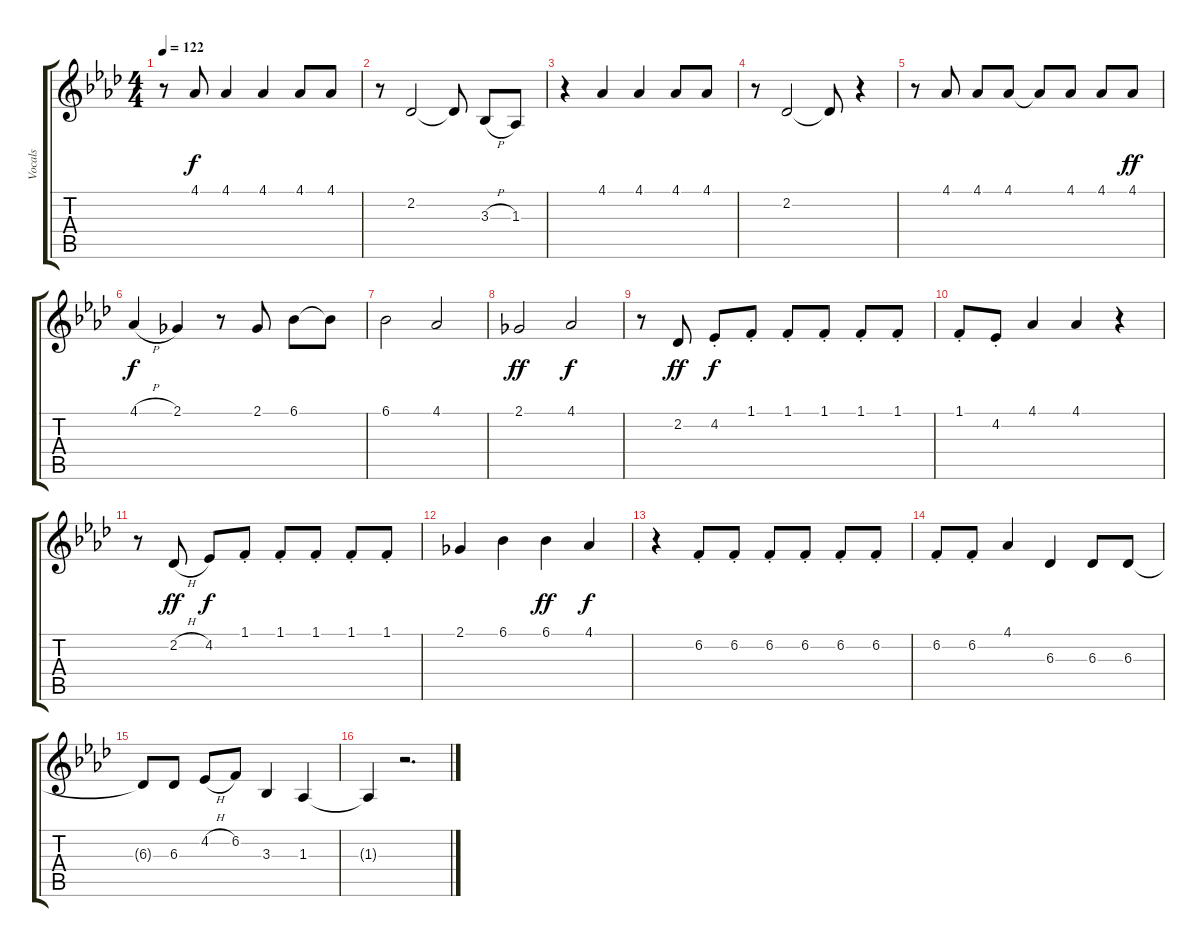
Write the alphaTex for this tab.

\track ("Vocals" "Vocals") {instrument englishhorn}
\staff {score tabs}
\tuning (E4 B3 G3 D3 A2 E2) {hide}
\ts (4 4)
\tempo 122
\clef g2
\ks ab
r.8{dy f} 4.1.8 4.1.4 4.1.4 4.1.8 4.1.8 |
r.8 2.2.2 2.2{t}.8 3.3{h}.8 1.3.8 |
r.4 4.1.4 4.1.4 4.1.8 4.1.8 |
r.8 2.2.2 2.2{t}.8 r.4 |
r.8 4.1.8 4.1.8 4.1.8 4.1{t}.8 4.1.8 4.1.8 4.1.8{dy ff} |
4.1{h}.4{dy f} 2.1.4 r.8 2.1.8 6.1.8 6.1{t}.8 |
6.1.2 4.1.2 |
2.1.2{dy ff} 4.1.2{dy f} |
r.8 2.2.8{dy ff} 4.2{st}.8{dy f} 1.1{st}.8 1.1{st}.8 1.1{st}.8 1.1{st}.8 1.1{st}.8 |
1.1{st}.8 4.2{st}.8 4.1.4 4.1.4 r.4 |
r.8 2.2{h}.8{dy ff} 4.2.8{dy f} 1.1{st}.8 1.1{st}.8 1.1{st}.8 1.1{st}.8 1.1{st}.8 |
2.1.4 6.1.4 6.1.4{dy ff} 4.1.4{dy f} |
r.4 6.2{st}.8 6.2{st}.8 6.2{st}.8 6.2{st}.8 6.2{st}.8 6.2{st}.8 |
6.2{st}.8 6.2{st}.8 4.1.4 6.3.4 6.3.8 6.3.8 |
6.3{t}.8 6.3.8 4.2{h}.8 6.2.8 3.3.4 1.3.4 |
1.3{t}.4 r.2{d}
